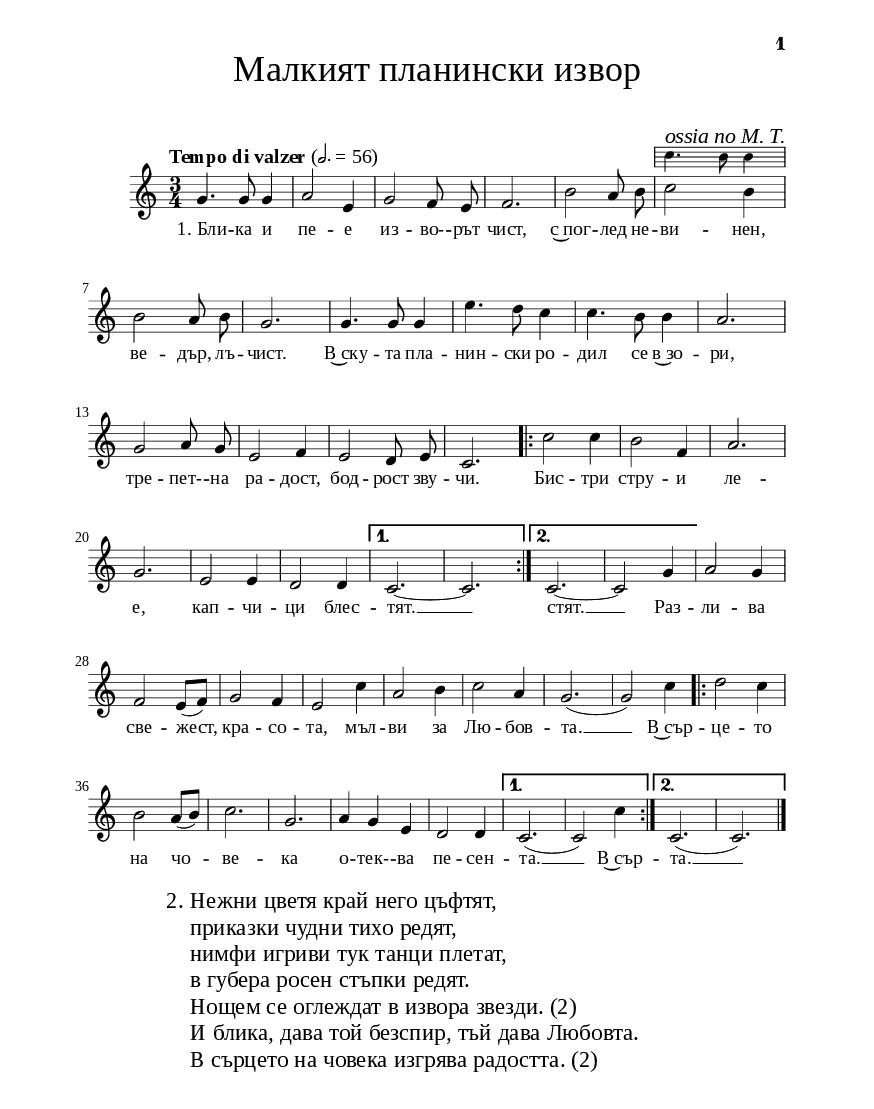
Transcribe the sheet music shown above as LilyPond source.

\version "2.24.4"

% include paper part and global functions
\include "include/globals.ily"

\bookpart {
  \label #'ref165
  \tocItem \markup "Малкият планински извор"
  \include "include/bookpart-paper.ily"
  \score {
    \include "include/score-layout.ily"

    \new Staff = main \relative  c'{
      \clef treble
      \key c \major
      \time 3/4
      \tempoFunc "Tempo di valzer" 2. "56"
      \autoBeamOff
      g'4. g8 g4 | % 2
      a2 e4 | % 3
      g2 f8 e8 | % 4
      f2. | % 5
      b2 a8  b8 | % 6
      <<
        { c2  b4 }
        \new Staff \with {
          \override VerticalAxisGroup.default-staff-staff-spacing =
          #'((basic-distance . 4.5)
             (padding . -10))
          \remove "Time_signature_engraver"
          alignAboveContext = #"main"
          fontSize = #-1
          \override StaffSymbol.staff-space = #(magstep -4)
          \override StaffSymbol.thickness = #(magstep -4)
          firstClef = ##f
        }
        {\autoBeamOff c4. ^\markup { \huge \italic "ossia по М. Т." } b8 b4}
      >>
      \break | % 7
      b2 a8  b8 | % 8
      g2. | % 9
      g4. g8 g4 |
      e'4.  d8  c4 | % 11
      c4.  b8  b4 | % 12
      a2. \break | % 13
      g2 a8 g8 | % 14
      e2 f4 | % 15
      e2 d8 e8 | % 16
      c2. \repeat volta 2 {
        | % 17
        c'2  c4 | % 18
        b2 f4  | % 19
        a2. \break |
        g2. | % 21
        e2 e4 | % 22
        d2 d4
      }
      \alternative {
        {
          | % 23
          c2. ~ | % 24
          c2.
        }
        {
          | % 25
          c2. ~ | % 26
          c2 g'4
        }
      }
      a2 g4 \break | % 28
      f2 e8 ([ f8] ) | % 29
      g2 f4 |
      e2  c'4 | % 31
      a2  b4 | % 32
      c2 a4 | % 33
      g2. ( | % 34
      g2 )  c4
      \repeat volta 2 {
        | % 35
        d2  c4 \break | % 36
        b2 a8 [(  b8 )] | % 37
        c2. | % 38
        g2. | % 39
        a4 g4 e4 |
        d2 d4
      }

      \alternative {
        {
          | % 41
          c2. ( | % 42
          c2 )  c'4
        }
        {
          | % 43
          c,2. ( | % 44
          c2. )
        }
      }
      \bar "|."
    }

    \addlyrics {
      "1. Бли" -- ка и пе -- е из -- "во-" --
      рът чист, с~пог -- лед не -- ви --
      нен, ве -- дър, лъ -- чист. В~ску --
      та пла -- нин -- ски ро -- дил се
      в~зо -- ри, тре -- "пет-" -- на ра --
      дост, бод -- рост зву -- чи. Бис --
      три стру -- и ле -- е, кап -- чи --
      ци блес -- тят. __   стят. __   Раз --
      ли -- ва све -- жест,  кра -- со
      -- та, мъл -- ви за Лю -- бов -- та. __
      В~сър -- це -- то на чо -- ве
      -- ка о -- "тек-" -- ва пе -- сен -- та. __
      В~сър -- та. __

    }

    \header {
      title = \titleFunc #'ref_desc_17 "Малкият планински извор" "Malkijat planinski izvor"
    }

    \midi{}

  } % score
  %\markup \dc-two "D.C." "con repitione"


  \markup \fontsize #bgCoupletFontSize {
    \hspace #10
    \override #`(baseline-skip . ,bgCoupletBaselineSkip) % affects space between column lines
    \column {
      \line {   2. Нежни цветя край него цъфтят, }
      \line {   "   "  приказки чудни тихо редят,  }
      \line {   "   " нимфи игриви тук танци плетат, }
      \line {   "   "  в губера росен стъпки редят. }
      \line {   "   "  Нощем се оглеждат в извора  звезди. (2)}
      \line {   "   "  И блика, дава  той безспир, тъй дава Любовта. }
      \line {   "   "   В сърцето на човека изгрява радостта. (2)}
    }

  } % markup



} % bookpart

% Più mosso
%
